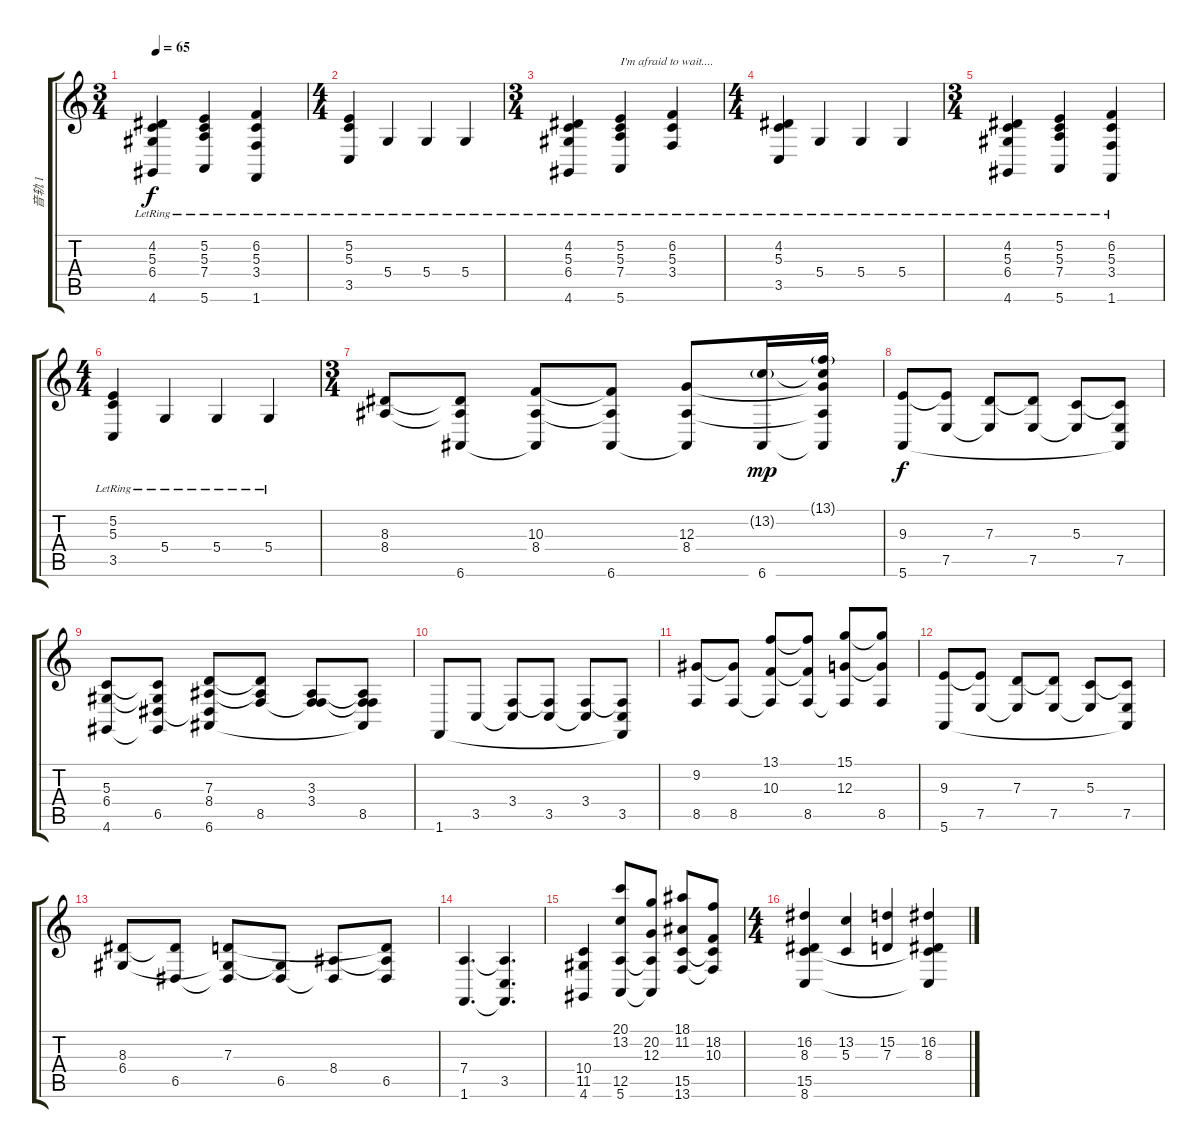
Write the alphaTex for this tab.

\track ("音轨 1" "音轨 1") {instrument acousticgrandpiano}
\staff {score tabs}
\tuning (E4 B3 G3 D3 A2 E2) {hide}
\ts (3 4)
\tempo 65
\clef g2
\ks c
(4.2{lr} 5.3{lr} 6.4{lr} 4.6).4{dy f} (5.2{lr} 5.3{lr} 7.4{lr} 5.6).4 (6.2{lr} 5.3{lr} 3.4{lr} 1.6).4 |
\ts (4 4)
(5.2{lr} 5.3{lr} 3.5{lr}).4 5.4{lr}.4 5.4{lr}.4 5.4{lr}.4 |
\ts (3 4)
(4.2{lr} 5.3{lr} 6.4{lr} 4.6).4 (5.2{lr} 5.3{lr} 7.4{lr} 5.6).4{txt "I'm afraid to wait...."} (6.2{lr} 5.3{lr} 3.4).4 |
\ts (4 4)
(4.2{lr} 5.3{lr} 3.5{lr}).4 5.4{lr}.4 5.4{lr}.4 5.4{lr}.4 |
\ts (3 4)
(4.2{lr} 5.3{lr} 6.4{lr} 4.6).4 (5.2{lr} 5.3{lr} 7.4{lr} 5.6).4 (6.2{lr} 5.3{lr} 3.4{lr} 1.6).4 |
\ts (4 4)
(5.2{lr} 5.3{lr} 3.5{lr}).4 5.4{lr}.4 5.4{lr}.4 5.4{lr}.4 |
\ts (3 4)
(8.3 8.4).8 (8.3{t} 8.4{t} 6.6).8 (10.3 8.4 6.6{t}).8 (10.3{t} 8.4{t} 6.6).8 (12.3 8.4 6.6{t}).8 (13.2{g} 6.6).16{dy mp} (13.1{g} 13.2{t} 12.3{t} 8.4{t} 6.6{t}).16 |
(9.3 5.6).8{dy f} (9.3{t} 7.5).8 (7.3 7.5{t}).8 (7.3{t} 7.5).8 (5.3 7.5{t}).8 (5.3{t} 7.5 5.6{t}).8 |
(5.3 6.4 4.6).8 (5.3{t} 6.4{t} 6.5 4.6{t}).8 (7.3 8.4 6.5{t} 6.6).8 (7.3{t} 8.4{t} 8.5).8 (3.3 3.4 8.5{t}).8 (3.3{t} 3.4{t} 8.5 6.6{t}).8 |
1.6.8 3.5.8 (3.4 3.5{t}).8 (3.4{t} 3.5).8 (3.4 3.5{t}).8 (3.4{t} 3.5 1.6{t}).8 |
(9.2 8.5).8 (9.2{t} 8.5).8 (13.1 10.3 8.5{t}).8 (13.1{t} 10.3{t} 8.5).8 (15.1 12.3 8.5{t}).8 (15.1{t} 12.3{t} 8.5).8 |
(9.3 5.6).8 (9.3{t} 7.5).8 (7.3 7.5{t}).8 (7.3{t} 7.5).8 (5.3 7.5{t}).8 (5.3{t} 7.5 5.6{t}).8 |
(8.3 6.4).8 (8.3{t} 6.5).8 (7.3 6.4{t} 6.5{t}).8 (6.4{t} 6.5).8 (8.4 6.5{t}).8 (7.3{t} 8.4{t} 6.5).8 |
(7.4 1.6).4{d} (7.4{t} 3.5 1.6{t}).4{d} |
(10.4 11.5 4.6).4 (20.1 13.2 12.5 5.6).8 (20.2 12.3 12.5{t} 5.6{t}).8 (18.1 11.2 15.5 13.6).8 (18.2 10.3 15.5{t} 13.6{t}).8 |
\ts (4 4)
(16.2 8.3 15.5 8.6).4 (13.2 5.3).4 (15.2 7.3).4 (16.2 8.3 15.5{t} 8.6{t}).4
